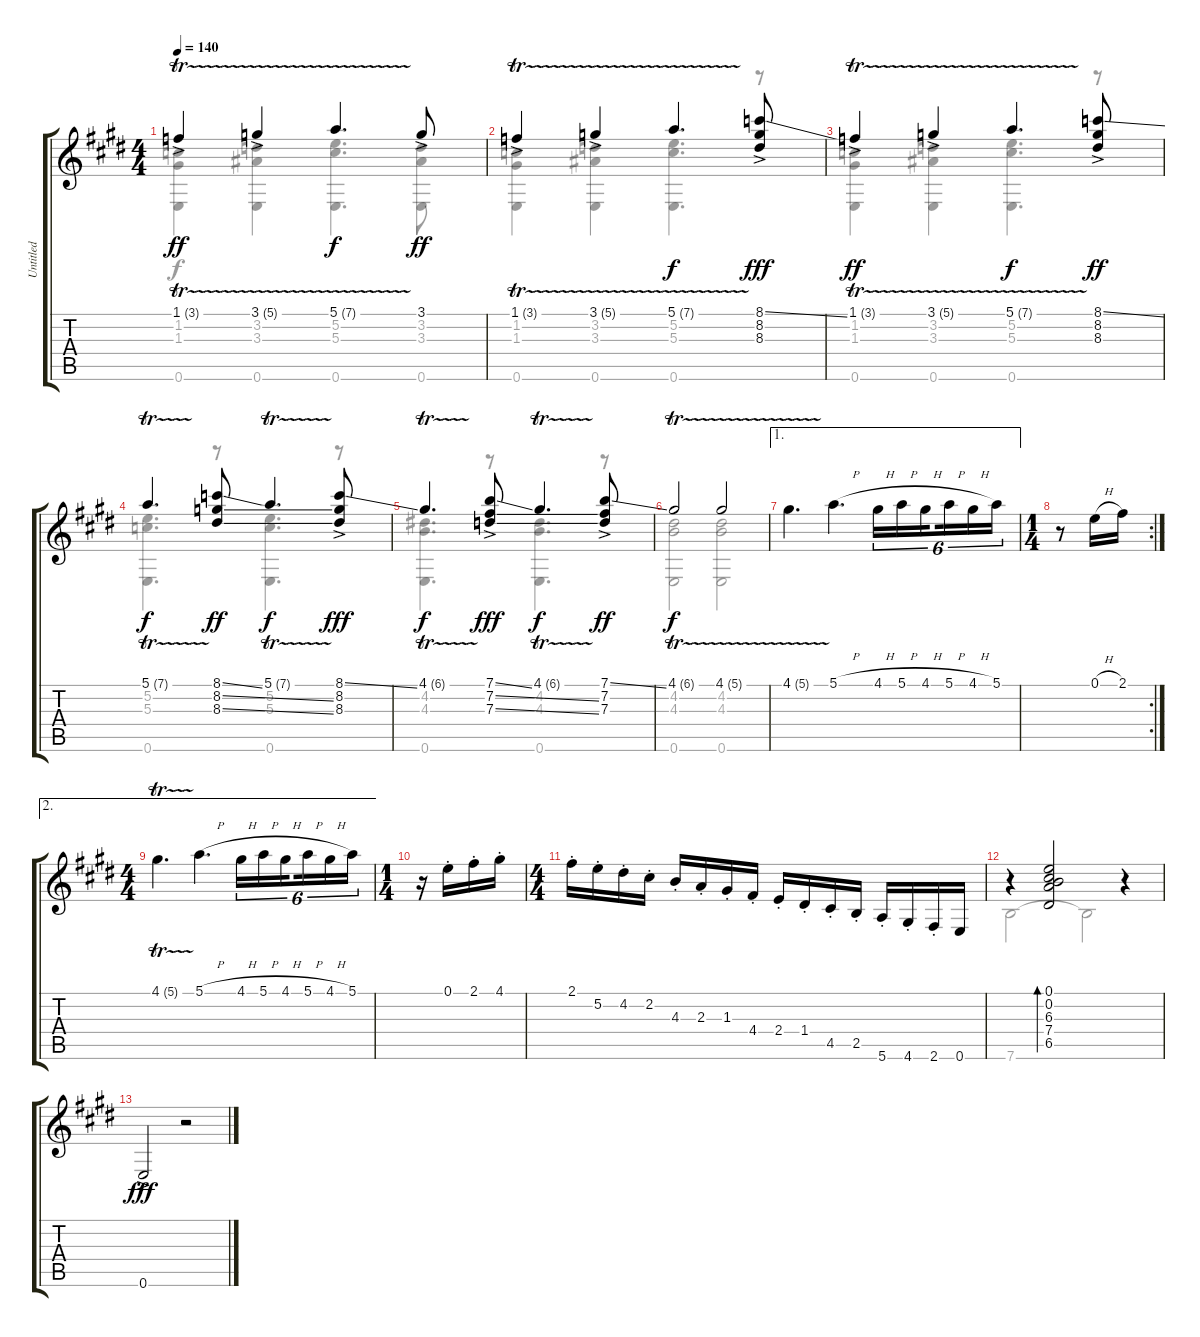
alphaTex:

\track ("Untitled" "Untitled") {instrument acousticguitarnylon}
\staff {score tabs}
\tuning (E4 B3 G3 D3 A2 E2) {hide}
\voice
\ts (4 4)
\tempo 140
\clef g2
\ks c#minor
1.1{tr (3 32) ac}.4{dy ff} 3.1{tr (5 32) ac}.4 5.1{tr (7 32)}.4{d dy f} 3.1{ac}.8{dy ff} |
1.1{tr (3 32) ac}.4 3.1{tr (5 32) ac}.4 5.1{tr (7 32)}.4{d dy f} (8.1{ss ac} 8.2{ac} 8.3{ac}).8{dy fff} |
\ks e
1.1{tr (3 32) ac}.4{dy ff} 3.1{tr (5 32) ac}.4 5.1{tr (7 32)}.4{d dy f} (8.1{ss ac} 8.2{ac} 8.3{ac}).8{dy ff} |
\ks c#minor
5.1{tr (7 32)}.4{d dy f} (8.1{ss} 8.2{ss} 8.3{ss}).8{dy ff} 5.1{tr (7 32)}.4{d dy f} (8.1{ss ac} 8.2{ac} 8.3{ac}).8{dy fff} |
4.1{tr (6 32)}.4{d dy f} (7.1{ss ac} 7.2{ss ac} 7.3{ss ac}).8{dy fff} 4.1{tr (6 32)}.4{d dy f} (7.1{ss ac} 7.2{ac} 7.3{ac}).8{dy ff} |
4.1{tr (6 32)}.2{dy f} 4.1{tr (5 32)}.2 |
\ae 1
\ks e
4.1{tr (5 32)}.4{d} 5.1{h}.4{d} 4.1{h}.16{tu (6 4)} 5.1{h}.16{tu (6 4)} 4.1{h}.16{tu (6 4) beam splitsecondary} 5.1{h}.16{tu (6 4)} 4.1{h}.16{tu (6 4)} 5.1.16{tu (6 4)} |
\rc 2
\ts (1 4)
\ks c#minor
r.8 0.1{h}.16 2.1.16 |
\ae 2
\ts (4 4)
4.1{tr (5 32)}.4{d} 5.1{h}.4{d} 4.1{h}.16{tu (6 4)} 5.1{h}.16{tu (6 4)} 4.1{h}.16{tu (6 4) beam splitsecondary} 5.1{h}.16{tu (6 4)} 4.1{h}.16{tu (6 4)} 5.1.16{tu (6 4)} |
\ts (1 4)
r.16 0.1{st}.16 2.1{st}.16 4.1{st}.16 |
\ts (4 4)
\ks e
2.1{st}.16 5.2{st}.16 4.2{st}.16 2.2{st}.16 4.3{st}.16 2.3{st}.16 1.3{st}.16 4.4{st}.16 2.4{st}.16 1.4{st}.16 4.5{st}.16 2.5{st}.16 5.6{st}.16 4.6{st}.16 2.6{st}.16 0.6.16 |
\ks c#minor
r.4 (0.1 0.2 6.3 7.4 6.5).2{bd 30} r.4 |
0.6{ac}.2{dy fff} r.2
\voice
\clef g2
\ottava regular
\simile none
\ks c#minor
(1.2 1.3 0.6).4{dy f} (3.2 3.3 0.6).4 (5.2 5.3 0.6).4{d} (3.2 3.3 0.6).8 |
(1.2 1.3 0.6).4 (3.2 3.3 0.6).4 (5.2 5.3 0.6).4{d} r.8 |
\ks e
(1.2 1.3 0.6).4 (3.2 3.3 0.6).4 (5.2 5.3 0.6).4{d} r.8 |
\ks c#minor
(5.2 5.3 0.6).4{d} r.8 (5.2 5.3 0.6).4{d} r.8 |
(4.2 4.3 0.6).4{d} r.8 (4.2 4.3 0.6).4{d} r.8 |
(4.2 4.3 0.6).2 (4.2 4.3 0.6).2 |
\ks e
|
\ks c#minor
|
|
|
\ks e
|
\ks c#minor
7.6.2 7.6{t}.2 |
